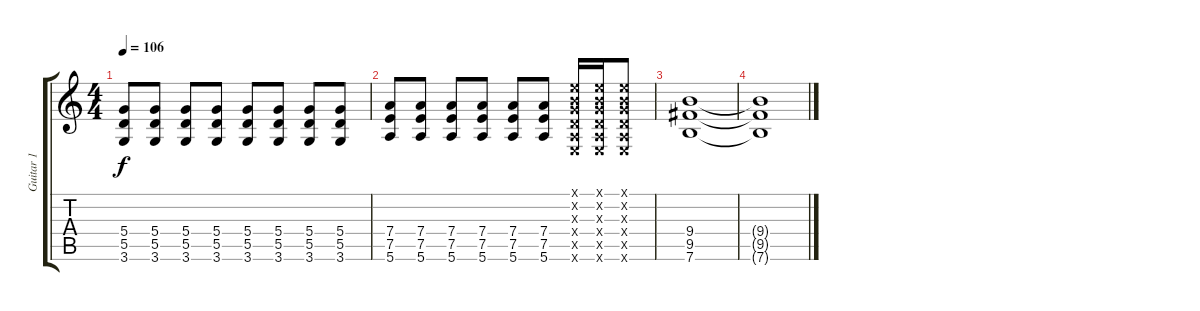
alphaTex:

\track ("Guitar 1" "Guitar 1") {instrument overdrivenguitar}
\staff {score tabs}
\tuning (E4 B3 G3 D3 A2 E2) {hide}
\ts (4 4)
\tempo 106
\clef g2
\ks c
(5.4 5.5 3.6).8{dy f} (5.4 5.5 3.6).8 (5.4 5.5 3.6).8 (5.4 5.5 3.6).8 (5.4 5.5 3.6).8 (5.4 5.5 3.6).8 (5.4 5.5 3.6).8 (5.4 5.5 3.6).8 |
(7.4 7.5 5.6).8 (7.4 7.5 5.6).8 (7.4 7.5 5.6).8 (7.4 7.5 5.6).8 (7.4 7.5 5.6).8 (7.4 7.5 5.6).8 (0.1{x} 0.2{x} 0.3{x} 0.4{x} 0.5{x} 0.6{x}).16 (0.1{x} 0.2{x} 0.3{x} 0.4{x} 0.5{x} 0.6{x}).16 (0.1{x} 0.2{x} 0.3{x} 0.4{x} 0.5{x} 0.6{x}).8 |
(9.4 9.5 7.6).1 |
(9.4{t} 9.5{t} 7.6{t}).1{volume 0}
